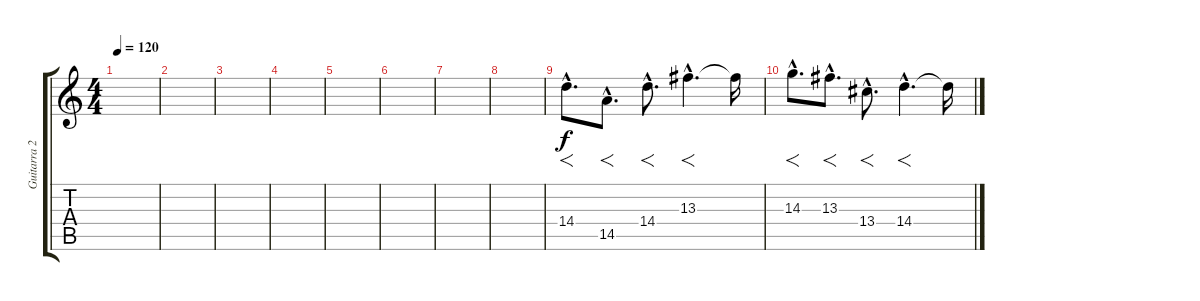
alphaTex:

\track ("Guitarra 2" "Guitarra 2") {instrument distortionguitar}
\staff {score tabs}
\tuning (D4 A3 F3 C3 G2 D2) {hide}
\ts (4 4)
\tempo 120
\clef g2
\ks c
|
|
|
|
|
|
|
|
14.4{hac}.8{f d} 14.5{hac}.8{f d} 14.4{hac}.8{f d} 13.3{hac}.4{f d} 13.3{t}.16 |
14.3{hac}.8{f d} 13.3{hac}.8{f d} 13.4{hac}.8{f d} 14.4{hac}.4{f d} 14.4{t}.16
